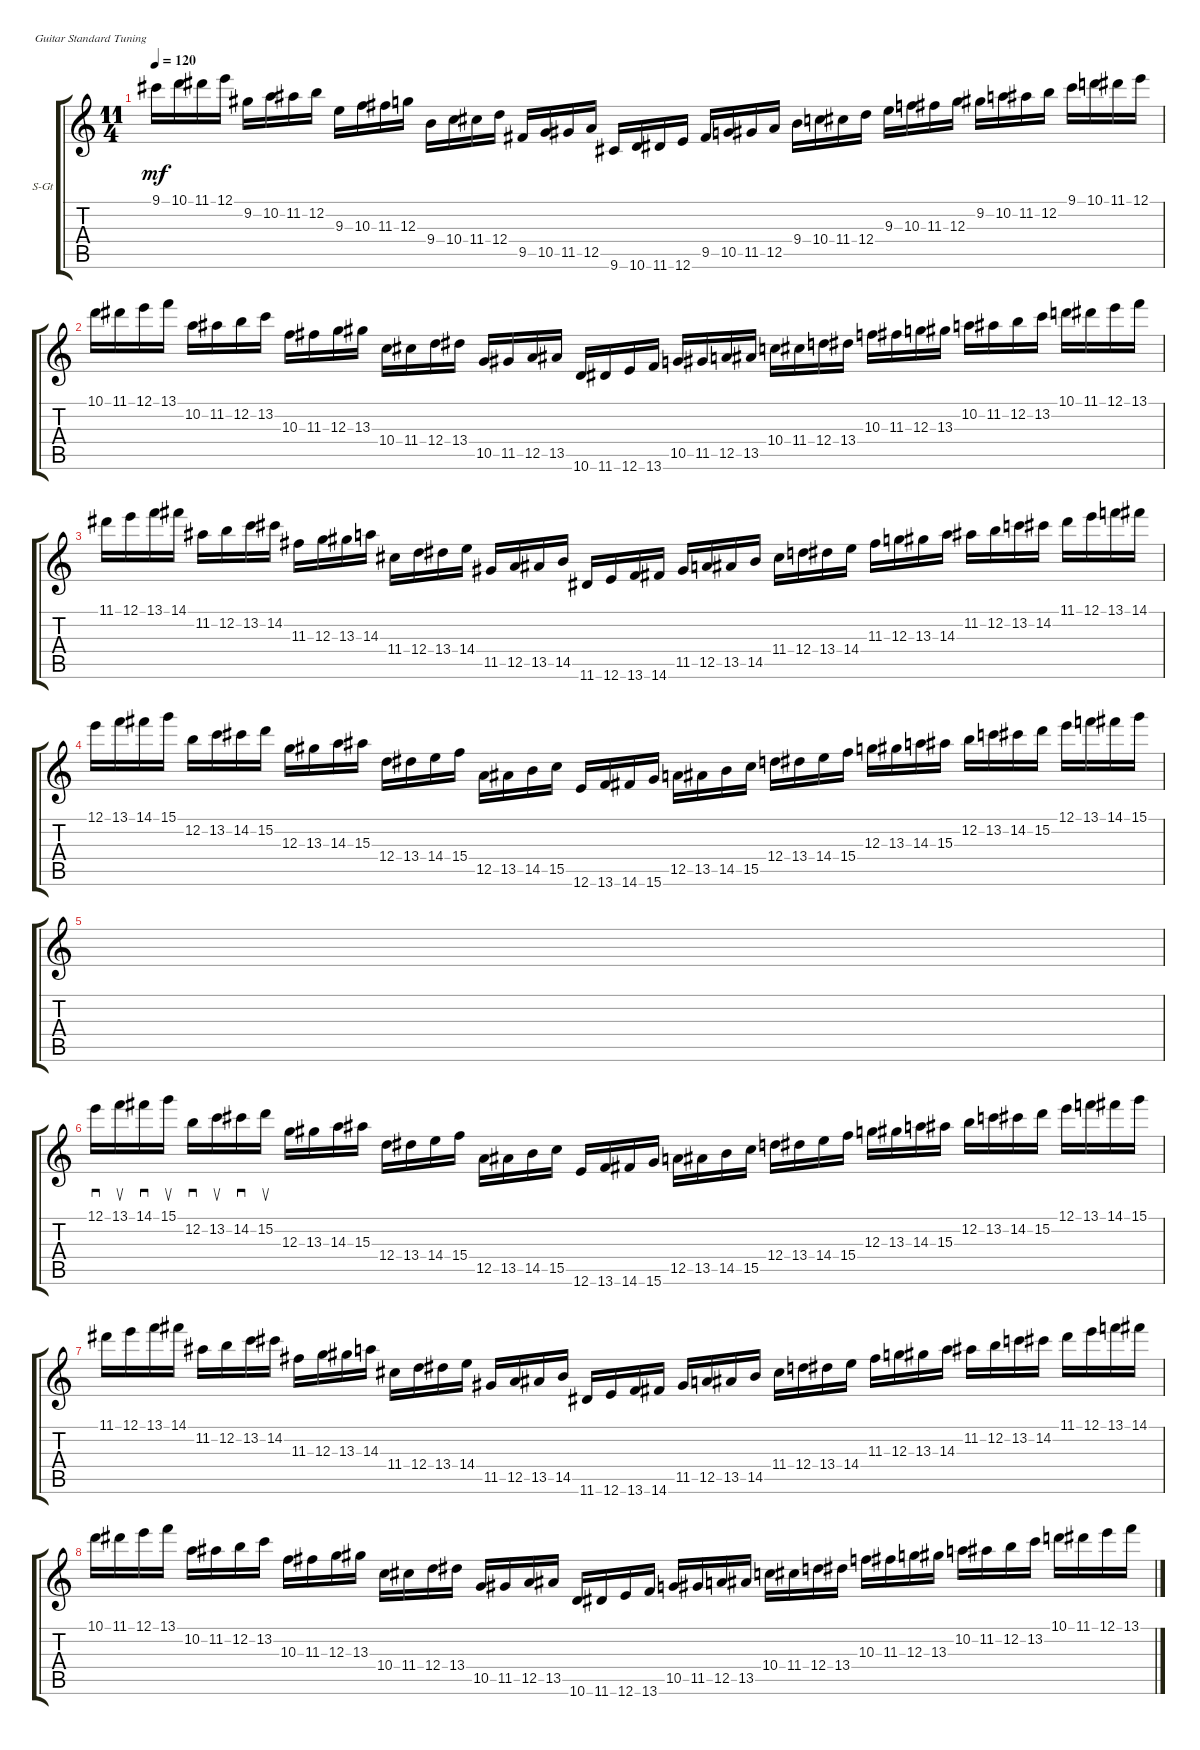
\defaultSystemsLayout 4
\bracketExtendMode groupsimilarinstruments
\firstSystemTrackNameOrientation horizontal
\otherSystemsTrackNameOrientation horizontal
\track ("Steel Guitar" "S-Gt") {instrument acousticguitarsteel}
\staff {score tabs}
\tuning (E4 B3 G3 D3 A2 E2)
\ts (11 4)
\tempo 120
\clef g2
\ks c
9.1.16{dy mf} 10.1.16 11.1.16 12.1.16 9.2.16 10.2.16 11.2.16 12.2.16 9.3.16 10.3.16 11.3.16 12.3.16 9.4.16 10.4.16 11.4.16 12.4.16 9.5.16 10.5.16 11.5.16 12.5.16 9.6.16 10.6.16 11.6.16 12.6.16 9.5.16 10.5.16 11.5.16 12.5.16 9.4.16 10.4.16 11.4.16 12.4.16 9.3.16 10.3.16 11.3.16 12.3.16 9.2.16 10.2.16 11.2.16 12.2.16 9.1.16 10.1.16 11.1.16 12.1.16 |
10.1.16 11.1.16 12.1.16 13.1.16 10.2.16 11.2.16 12.2.16 13.2.16 10.3.16 11.3.16 12.3.16 13.3.16 10.4.16 11.4.16 12.4.16 13.4.16 10.5.16 11.5.16 12.5.16 13.5.16 10.6.16 11.6.16 12.6.16 13.6.16 10.5.16 11.5.16 12.5.16 13.5.16 10.4.16 11.4.16 12.4.16 13.4.16 10.3.16 11.3.16 12.3.16 13.3.16 10.2.16 11.2.16 12.2.16 13.2.16 10.1.16 11.1.16 12.1.16 13.1.16 |
11.1.16 12.1.16 13.1.16 14.1.16 11.2.16 12.2.16 13.2.16 14.2.16 11.3.16 12.3.16 13.3.16 14.3.16 11.4.16 12.4.16 13.4.16 14.4.16 11.5.16 12.5.16 13.5.16 14.5.16 11.6.16 12.6.16 13.6.16 14.6.16 11.5.16 12.5.16 13.5.16 14.5.16 11.4.16 12.4.16 13.4.16 14.4.16 11.3.16 12.3.16 13.3.16 14.3.16 11.2.16 12.2.16 13.2.16 14.2.16 11.1.16 12.1.16 13.1.16 14.1.16 |
12.1.16 13.1.16 14.1.16 15.1.16 12.2.16 13.2.16 14.2.16 15.2.16 12.3.16 13.3.16 14.3.16 15.3.16 12.4.16 13.4.16 14.4.16 15.4.16 12.5.16 13.5.16 14.5.16 15.5.16 12.6.16 13.6.16 14.6.16 15.6.16 12.5.16 13.5.16 14.5.16 15.5.16 12.4.16 13.4.16 14.4.16 15.4.16 12.3.16 13.3.16 14.3.16 15.3.16 12.2.16 13.2.16 14.2.16 15.2.16 12.1.16 13.1.16 14.1.16 15.1.16 |
|
12.1.16{sd} 13.1.16{su} 14.1.16{sd} 15.1.16{su} 12.2.16{sd} 13.2.16{su} 14.2.16{sd} 15.2.16{su} 12.3.16 13.3.16 14.3.16 15.3.16 12.4.16 13.4.16 14.4.16 15.4.16 12.5.16 13.5.16 14.5.16 15.5.16 12.6.16 13.6.16 14.6.16 15.6.16 12.5.16 13.5.16 14.5.16 15.5.16 12.4.16 13.4.16 14.4.16 15.4.16 12.3.16 13.3.16 14.3.16 15.3.16 12.2.16 13.2.16 14.2.16 15.2.16 12.1.16 13.1.16 14.1.16 15.1.16 |
11.1.16 12.1.16 13.1.16 14.1.16 11.2.16 12.2.16 13.2.16 14.2.16 11.3.16 12.3.16 13.3.16 14.3.16 11.4.16 12.4.16 13.4.16 14.4.16 11.5.16 12.5.16 13.5.16 14.5.16 11.6.16 12.6.16 13.6.16 14.6.16 11.5.16 12.5.16 13.5.16 14.5.16 11.4.16 12.4.16 13.4.16 14.4.16 11.3.16 12.3.16 13.3.16 14.3.16 11.2.16 12.2.16 13.2.16 14.2.16 11.1.16 12.1.16 13.1.16 14.1.16 |
10.1.16 11.1.16 12.1.16 13.1.16 10.2.16 11.2.16 12.2.16 13.2.16 10.3.16 11.3.16 12.3.16 13.3.16 10.4.16 11.4.16 12.4.16 13.4.16 10.5.16 11.5.16 12.5.16 13.5.16 10.6.16 11.6.16 12.6.16 13.6.16 10.5.16 11.5.16 12.5.16 13.5.16 10.4.16 11.4.16 12.4.16 13.4.16 10.3.16 11.3.16 12.3.16 13.3.16 10.2.16 11.2.16 12.2.16 13.2.16 10.1.16 11.1.16 12.1.16 13.1.16
